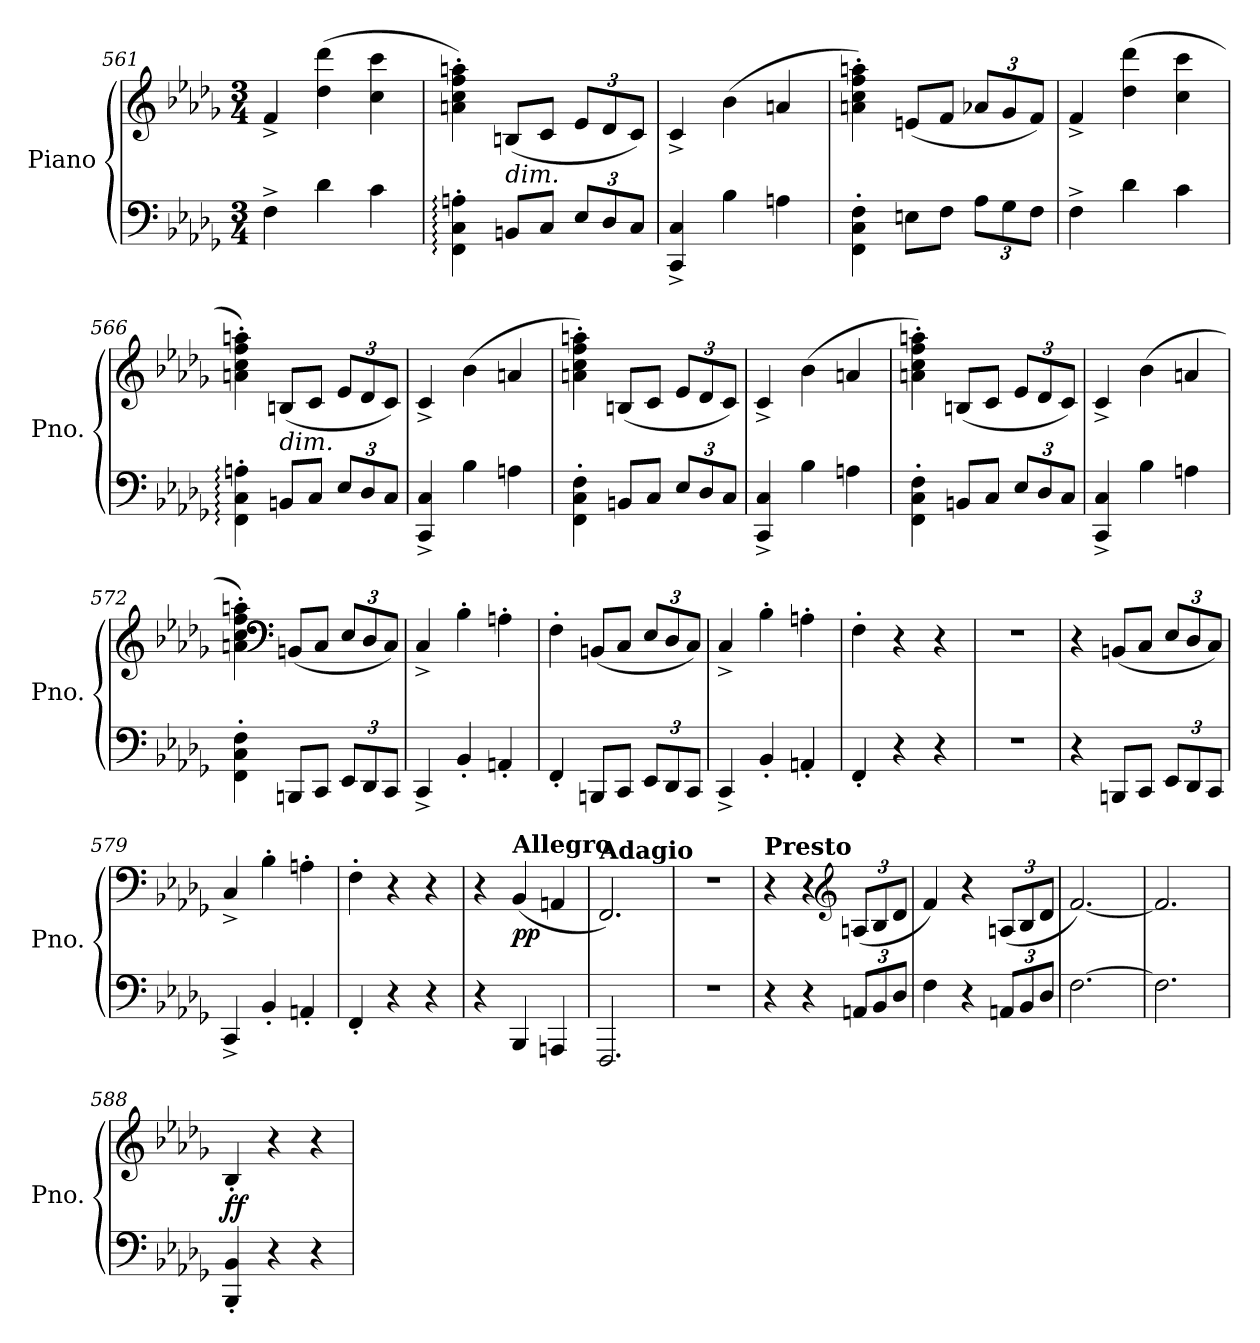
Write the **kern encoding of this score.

**kern	**kern	**dynam
*part1	*part1	*part1
*staff2	*staff1	*staff1/2
*I"Piano	*	*
*I'Pno.	*	*
*clefF4	*clefG2	*
*k[b-e-a-d-g-]	*k[b-e-a-d-g-]	*
*M3/4	*M3/4	*
=561	=561	=561
4F^\	4f^/	.
4d-\	(>4dd-\ 4ddd-\	.
4c\	4cc\ 4ccc\	.
=562	=562	=562
*^	*^	*
4FF\:' 4C\:' 4An\:'	4ryy	4an\' 4cc\' 4ff\' 4aan\')	4ryy	.
!	!	!LO:TX:b:i:t=dim.	!	!
8BBn/L	4ryy	(<8Bn/L	4ryy	.
8C/J	.	8c/J	.	.
*Xbrackettup	*	*Xbrackettup	*	*
12E-/L	4ryy	12e-/L	4ryy	.
12D-/	.	12d-/	.	.
12C/J	.	12c/J)	.	.
*v	*v	*	*	*
*	*v	*v	*
=563	=563	=563
4CC/^ 4C/^	4c^/	.
4B-\	(>4b-\	.
4An\	4an/	.
!!LO:LB:g=z
=564	=564	=564
*^	*^	*
4FF\' 4C\' 4F\'	4ryy	4an\' 4cc\' 4ff\' 4aan\')	4ryy	.
8En\L	4ryy	(<8en/L	4ryy	.
8F\J	.	8f/J	.	.
12A-\L	4ryy	12a-X/L	4ryy	.
12G-\	.	12g-/	.	.
12F\J	.	12f/J)	.	.
*v	*v	*	*	*
*	*v	*v	*
=565	=565	=565
4F^\	4f^/	.
4d-\	(>4dd-\ 4ddd-\	.
4c\	4cc\ 4ccc\	.
=566	=566	=566
*^	*^	*
4FF\:' 4C\:' 4An\:'	4ryy	4an\' 4cc\' 4ff\' 4aan\')	4ryy	.
!	!	!LO:TX:b:i:t=dim.	!	!
8BBn/L	4ryy	(<8Bn/L	4ryy	.
8C/J	.	8c/J	.	.
12E-/L	4ryy	12e-/L	4ryy	.
12D-/	.	12d-/	.	.
12C/J	.	12c/J)	.	.
*v	*v	*	*	*
*	*v	*v	*
=567	=567	=567
4CC/^ 4C/^	4c^/	.
4B-\	(>4b-\	.
4An\	4an/	.
=568	=568	=568
*^	*^	*
4FF\' 4C\' 4F\'	4ryy	4an\' 4cc\' 4ff\' 4aan\')	4ryy	.
8BBn/L	4ryy	(<8Bn/L	4ryy	.
8C/J	.	8c/J	.	.
12E-/L	4ryy	12e-/L	4ryy	.
12D-/	.	12d-/	.	.
12C/J	.	12c/J)	.	.
*v	*v	*	*	*
*	*v	*v	*
=569	=569	=569
4CC/^ 4C/^	4c^/	.
4B-\	(>4b-\	.
4An\	4an/	.
=570	=570	=570
*^	*^	*
4FF\' 4C\' 4F\'	4ryy	4an\' 4cc\' 4ff\' 4aan\')	4ryy	.
8BBn/L	4ryy	(<8Bn/L	4ryy	.
8C/J	.	8c/J	.	.
12E-/L	4ryy	12e-/L	4ryy	.
12D-/	.	12d-/	.	.
12C/J	.	12c/J)	.	.
*v	*v	*	*	*
*	*v	*v	*
!!LO:LB:g=z
=571	=571	=571
4CC/^ 4C/^	4c^/	.
4B-\	(>4b-\	.
4An\	4an/	.
=572	=572	=572
*^	*^	*
4FF\' 4C\' 4F\'	4ryy	4an\' 4cc\' 4ff\' 4aan\')	4ryy	.
*	*	*clefF4	*	*
8BBBn/L	4ryy	(<8BBn/L	4ryy	.
8CC/J	.	8C/J	.	.
12EE-/L	4ryy	12E-/L	4ryy	.
12DD-/	.	12D-/	.	.
12CC/J	.	12C/J)	.	.
*v	*v	*	*	*
*	*v	*v	*
=573	=573	=573
4CC^/	4C^/	.
4BB-'/	4B-'\	.
4AAn'/	4An'\	.
=574	=574	=574
*^	*^	*
4FF'/	4ryy	4F'\	4ryy	.
8BBBn/L	4ryy	(<8BBn/L	4ryy	.
8CC/J	.	8C/J	.	.
12EE-/L	4ryy	12E-/L	4ryy	.
12DD-/	.	12D-/	.	.
12CC/J	.	12C/J)	.	.
*v	*v	*	*	*
*	*v	*v	*
=575	=575	=575
4CC^/	4C^/	.
4BB-'/	4B-'\	.
4AAn'/	4An'\	.
=576	=576	=576
4FF'/	4F'\	.
4r	4r	.
4r	4r	.
=577	=577	=577
2.r	2.r	.
=578	=578	=578
*^	*^	*
4r	4ryy	4r	4ryy	.
8BBBn/L	4ryy	(<8BBn/L	4ryy	.
8CC/J	.	8C/J	.	.
12EE-/L	4ryy	12E-/L	4ryy	.
12DD-/	.	12D-/	.	.
12CC/J	.	12C/J)	.	.
*v	*v	*	*	*
*	*v	*v	*
!!LO:LB:g=z
=579	=579	=579
4CC^/	4C^/	.
4BB-'/	4B-'\	.
4AAn'/	4An'\	.
=580	=580	=580
4FF'/	4F'\	.
4r	4r	.
4r	4r	.
=581	=581	=581
4r	4r	.
!	!LO:TX:a:B:t=Allegro	!
!	!	!LO:DY:b
4BBB-/	(<4BB-/	pp
4AAAn/	4AAn/	.
=582	=582	=582
!	!LO:TX:a:B:t=Adagio	!
2.FFF/	2.FF/)	.
=583	=583	=583
2.r	2.r	.
=584	=584	=584
!	!LO:TX:a:B:t=Presto	!
4r	4r	.
4r	4r	.
*	*clefG2	*
12AAn/L	(<12An/L	.
12BB-/	12B-/	.
12D-/J	12d-/J	.
=585	=585	=585
4F\	4f/)	.
4r	4r	.
12AAn/L	(<12An/L	.
12BB-/	12B-/	.
12D-/J	12d-/J	.
=586	=586	=586
[2.F\	[2.f/)	.
=587	=587	=587
2.F\]	2.f/]	.
=588	=588	=588
!	!	!LO:DY:b
4BBB-/' 4BB-/'	4B-'/	ff
4r	4r	.
4r	4r	.
=	=	=
*-	*-	*-
